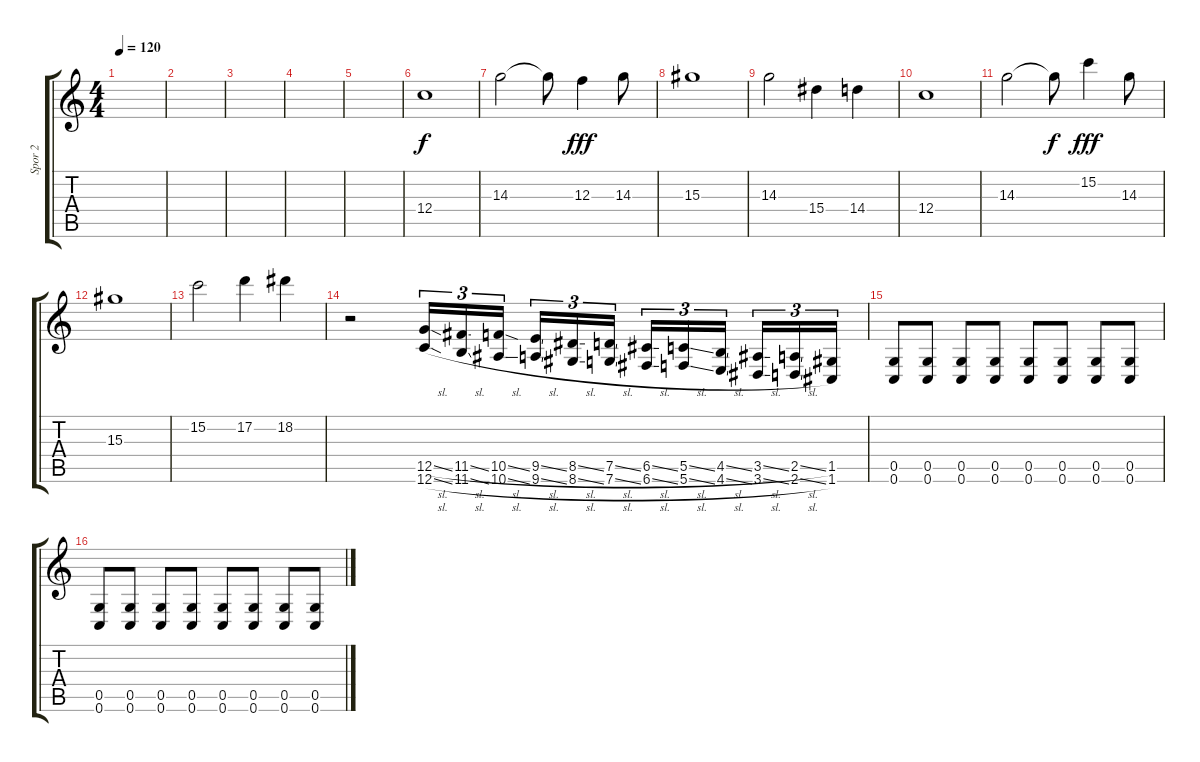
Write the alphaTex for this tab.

\track ("Spor 2" "Spor 2") {instrument distortionguitar}
\staff {score tabs}
\tuning (D4 A3 F3 C3 G2 C2) {hide}
\ts (4 4)
\tempo 120
\clef g2
\ks c
|
|
|
|
|
12.4.1 |
14.3.2 14.3{t}.8{dy f} 12.3.4{dy fff} 14.3.8 |
15.3.1 |
14.3.2 15.4.4 14.4.4 |
12.4.1 |
14.3.2 14.3{t}.8{dy f} 15.2.4{dy fff} 14.3.8 |
15.3.1 |
15.2.2 17.2.4 18.2.4 |
r.2 (12.5{sl} 12.6{sl}).16{tu (3 2) instrument guitarharmonics} (11.5{sl} 11.6{sl}).16{tu (3 2)} (10.5{sl} 10.6{sl}).16{tu (3 2) beam splitsecondary} (9.5{sl} 9.6{sl}).16{tu (3 2)} (8.5{sl} 8.6{sl}).16{tu (3 2)} (7.5{sl} 7.6{sl}).16{tu (3 2)} (6.5{sl} 6.6{sl}).16{tu (3 2)} (5.5{sl} 5.6{sl}).16{tu (3 2)} (4.5{sl} 4.6{sl}).16{tu (3 2) beam splitsecondary} (3.5{sl} 3.6{sl}).16{tu (3 2)} (2.5{sl} 2.6{sl}).16{tu (3 2)} (1.5 1.6).16{tu (3 2)} |
(0.5 0.6).8{instrument distortionguitar} (0.5 0.6).8 (0.5 0.6).8 (0.5 0.6).8 (0.5 0.6).8 (0.5 0.6).8 (0.5 0.6).8 (0.5 0.6).8 |
(0.5 0.6).8 (0.5 0.6).8 (0.5 0.6).8 (0.5 0.6).8 (0.5 0.6).8 (0.5 0.6).8 (0.5 0.6).8 (0.5 0.6).8
